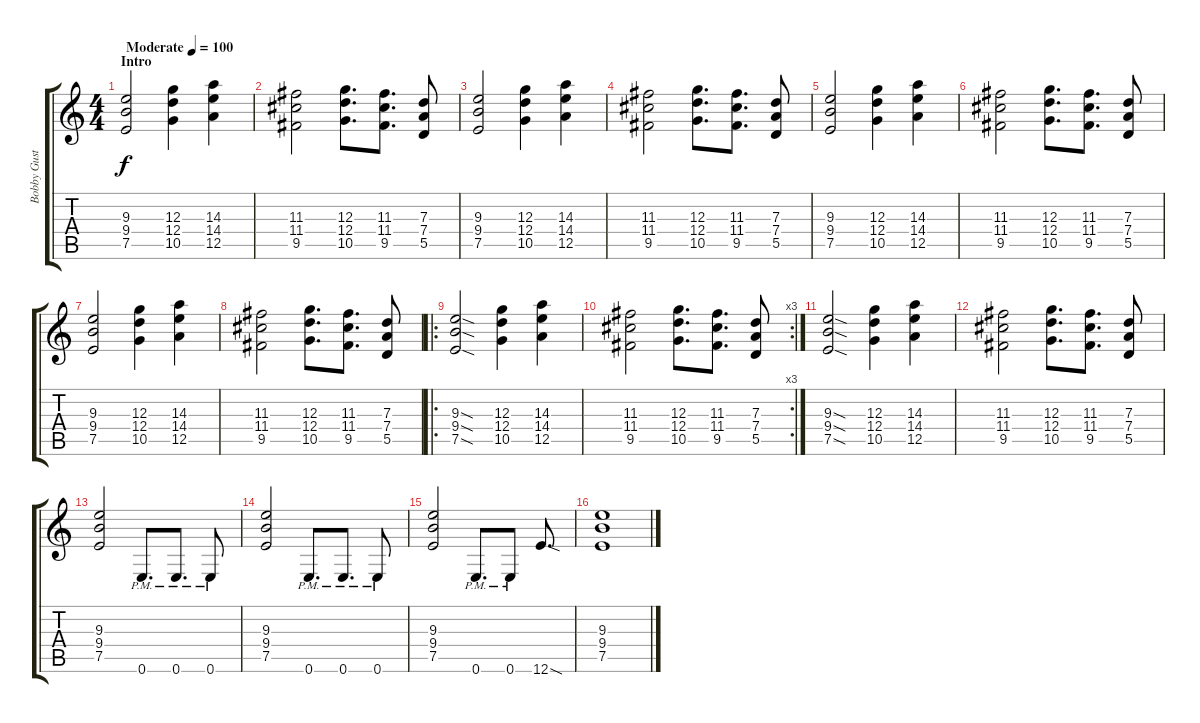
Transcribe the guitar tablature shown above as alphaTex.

\track ("Bobby Gustafson" "Bobby Gust") {instrument distortionguitar}
\staff {score tabs}
\tuning (E4 B3 G3 D3 A2 E2) {hide}
\ts (4 4)
\section ("" "Intro")
\tempo (100 "Moderate")
\clef g2
\ks c
(9.3 9.4 7.5).2{dy f instrument distortionguitar} (12.3 12.4 10.5).4 (14.3 14.4 12.5).4 |
(11.3 11.4 9.5).2 (12.3 12.4 10.5).8{d} (11.3 11.4 9.5).8{d} (7.3 7.4 5.5).8 |
(9.3 9.4 7.5).2 (12.3 12.4 10.5).4 (14.3 14.4 12.5).4 |
(11.3 11.4 9.5).2 (12.3 12.4 10.5).8{d} (11.3 11.4 9.5).8{d} (7.3 7.4 5.5).8 |
(9.3 9.4 7.5).2 (12.3 12.4 10.5).4 (14.3 14.4 12.5).4 |
(11.3 11.4 9.5).2 (12.3 12.4 10.5).8{d} (11.3 11.4 9.5).8{d} (7.3 7.4 5.5).8 |
(9.3 9.4 7.5).2 (12.3 12.4 10.5).4 (14.3 14.4 12.5).4 |
(11.3 11.4 9.5).2 (12.3 12.4 10.5).8{d} (11.3 11.4 9.5).8{d} (7.3 7.4 5.5).8 |
\ro
(9.3{sod} 9.4{sod} 7.5{sod}).2 (12.3 12.4 10.5).4 (14.3 14.4 12.5).4 |
\rc 3
(11.3 11.4 9.5).2 (12.3 12.4 10.5).8{d} (11.3 11.4 9.5).8{d} (7.3 7.4 5.5).8 |
(9.3{sod} 9.4{sod} 7.5{sod}).2 (12.3 12.4 10.5).4 (14.3 14.4 12.5).4 |
(11.3 11.4 9.5).2 (12.3 12.4 10.5).8{d} (11.3 11.4 9.5).8{d} (7.3 7.4 5.5).8 |
(9.3 9.4 7.5).2 0.6{pm}.8{d} 0.6{pm}.8{d} 0.6{pm}.8 |
(9.3 9.4 7.5).2 0.6{pm}.8{d} 0.6{pm}.8{d} 0.6{pm}.8 |
(9.3 9.4 7.5).2 0.6{pm}.8{d} 0.6{pm}.8 12.6{sod}.8{d} |
(9.3 9.4 7.5).1
